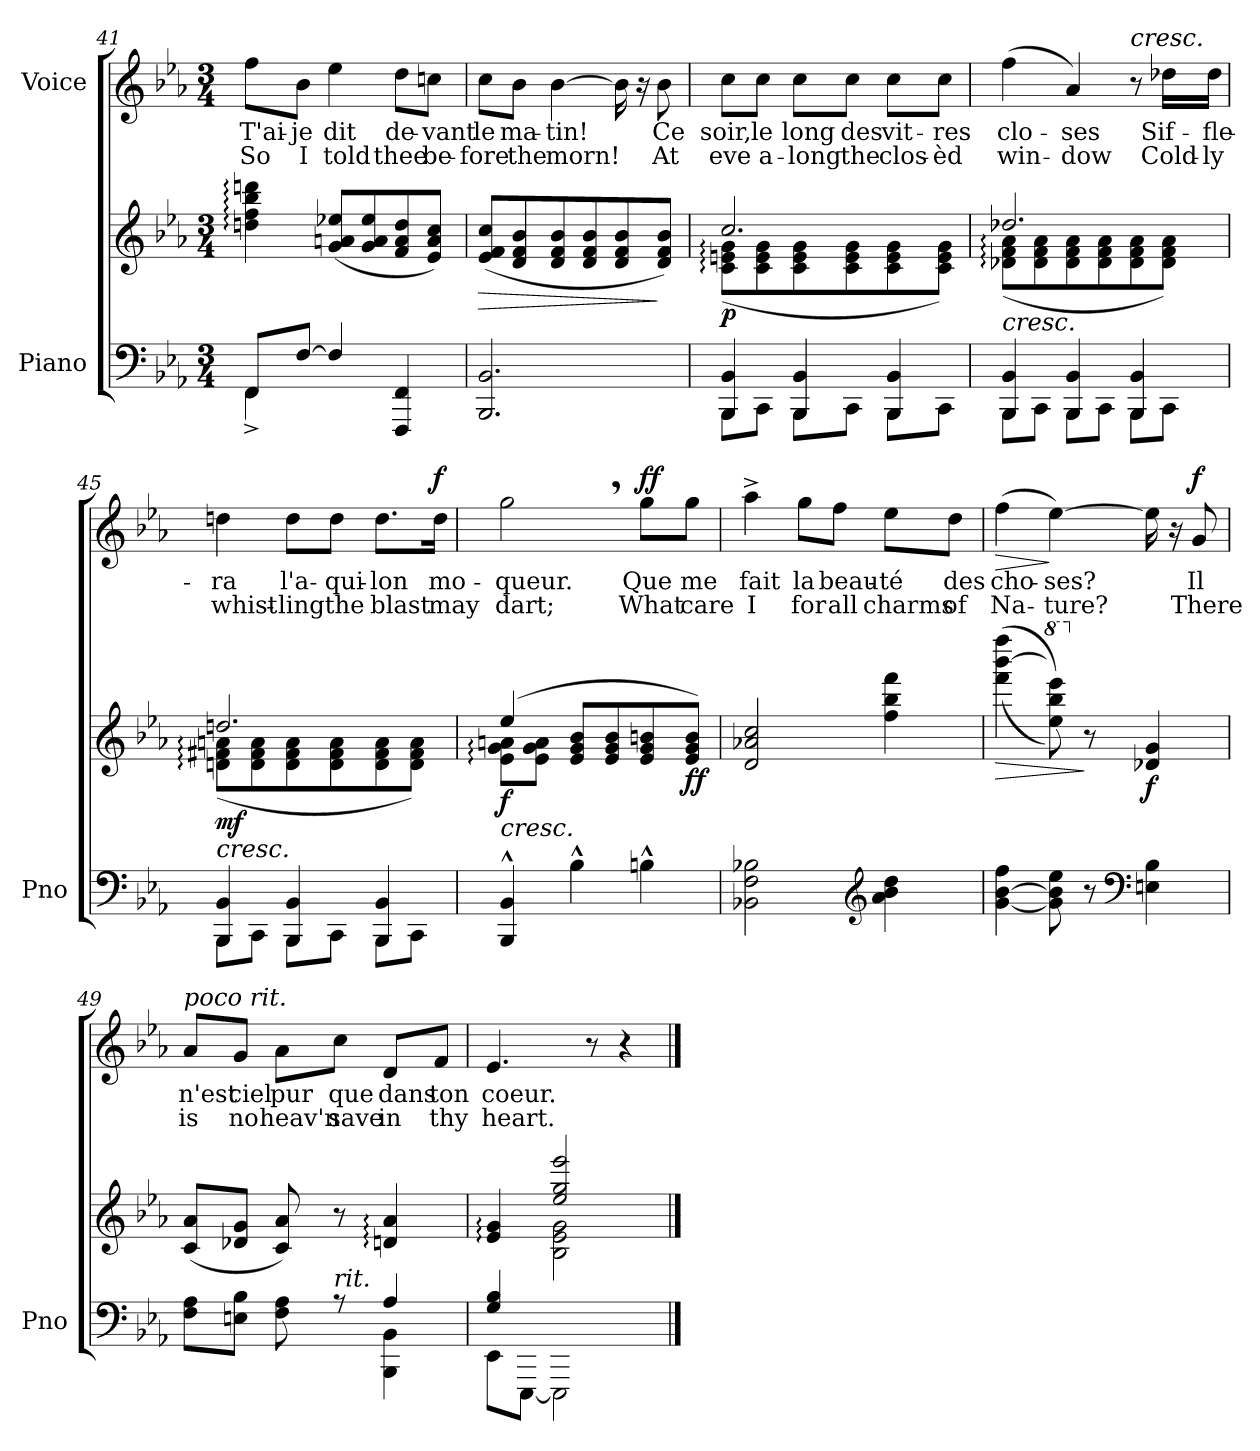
**kern	**kern	**dynam	**kern	**text	**text	**dynam
*part2	*part2	*part2	*part1	*part1	*part1	*part1
*staff3	*staff2	*staff2/3	*staff1	*staff1	*staff1	*staff1
*I"Piano	*	*	*I"Voice	*	*	*
*I'Pno	*	*	*	*	*	*
!!LO:PB:g=z
*clefF4	*clefG2	*	*clefG2	*	*	*
*k[b-e-a-]	*k[b-e-a-]	*	*k[b-e-a-]	*	*	*
*M3/4	*M3/4	*	*M3/4	*	*	*
=41	=41	=41	=41	=41	=41	=41
*^	*	*	*	*	*	*
!	!	!	!	!	!LO:LY:b	!LO:LY:b	!LO:DY:a
8FF/L	4FF^\	4ddn\: 4ff\: 4bb-\: 4dddn\:	.	8ff\L	T'ai-	So	other-dynamics
!	!	!	!	!	!LO:LY:b	!LO:LY:b	!
[8F/J	.	.	.	8b-\J	-je	I	.
!	!	!	!	!	!LO:LY:b	!LO:LY:b	!
4F/]	2ryy	(<8g/ 8an/ 8ee-X/L	.	4ee-\	dit	told	.
.	.	8g/ 8a/ 8ee-/	.	.	.	.	.
!	!	!	!	!	!LO:LY:b	!LO:LY:b	!
4FFF/ 4FF/	.	8f/ 8a/ 8dd/	.	8dd\L	de-	thee	.
!	!	!	!	!	!LO:LY:b	!LO:LY:b	!
.	.	8e-/ 8a/ 8cc/J)	.	8ccn\J	-vant	be-	.
*v	*v	*	*	*	*	*	*
=42	=42	=42	=42	=42	=42	=42
!	!	!LO:HP:b	!	!LO:LY:b	!LO:LY:b	!
2.BBB-/ 2.BB-/	(>8e-/ 8f/ 8cc/L	>	8cc\L	le	-fore	.
!	!	!	!	!LO:LY:b	!LO:LY:b	!
.	8d/ 8f/ 8b-/	.	8b-\J	ma-	the	.
!	!	!	!	!LO:LY:b	!LO:LY:b	!
.	8d/ 8f/ 8b-/	.	[4b-\	-tin!	morn!	.
.	8d/ 8f/ 8b-/	.	.	.	.	.
.	8d/ 8f/ 8b-/	.	16b-\]	.	.	.
.	.	.	16r	.	.	.
!	!	!	!	!LO:LY:b	!LO:LY:b	!
.	8d/ 8f/ 8b-/J)	]	8b-\	Ce	At	.
=43	=43	=43	=43	=43	=43	=43
*^	*^	*	*	*	*	*
!	!	!	!	!LO:DY:b	!	!LO:LY:b	!LO:LY:b	!
4BBB-/ 4BB-/	8BBB-\L	2.cc/	(>8c\: 8en\: 8g\:L	p	8cc\L	soir,	eve	.
!	!	!	!	!	!	!LO:LY:b	!LO:LY:b	!
.	8CC\J	.	8c\ 8e\ 8g\	.	8cc\J	le	a-	.
!	!	!	!	!	!	!LO:LY:b	!LO:LY:b	!
4BBB-/ 4BB-/	8BBB-\L	.	8c\ 8e\ 8g\	.	8cc\L	long	-long	.
!	!	!	!	!	!	!LO:LY:b	!LO:LY:b	!
.	8CC\J	.	8c\ 8e\ 8g\	.	8cc\J	des	the	.
!	!	!	!	!	!	!LO:LY:b	!LO:LY:b	!
4BBB-/ 4BB-/	8BBB-\L	.	8c\ 8e\ 8g\	.	8cc\L	vit-	clos-	.
!	!	!	!	!	!	!LO:LY:b	!LO:LY:b	!
.	8CC\J	.	8c\ 8e\ 8g\J)	.	8cc\J	-res	-èd	.
!!LO:LB:g=z
=44	=44	=44	=44	=44	=44	=44	=44	=44
!	!	!LO:TX:b:i:t=cresc.	!	!	!	!	!	!
!	!	!	!	!	!	!LO:LY:b	!LO:LY:b	!
4BBB-/ 4BB-/	8BBB-\L	2.dd-X/	(>8d-X\: 8f\: 8a-\:L	.	(>4ff\	clo-	win-	.
.	8CC\J	.	8d-\ 8f\ 8a-\	.	.	.	.	.
!	!	!	!	!	!	!LO:LY:b	!LO:LY:b	!
4BBB-/ 4BB-/	8BBB-\L	.	8d-\ 8f\ 8a-\	.	4a-/)	-ses	-dow	.
.	8CC\J	.	8d-\ 8f\ 8a-\	.	.	.	.	.
!	!	!	!	!	!LO:TX:a:i:t=cresc.	!	!	!
4BBB-/ 4BB-/	8BBB-\L	.	8d-\ 8f\ 8a-\	.	8r	.	.	.
!	!	!	!	!	!	!LO:LY:b	!LO:LY:b	!
.	8CC\J	.	8d-\ 8f\ 8a-\J)	.	16dd-X\LL	Sif-	Cold-	.
!	!	!	!	!	!	!LO:LY:b	!LO:LY:b	!
.	.	.	.	.	16dd-\JJ	-fle-	-ly	.
=45	=45	=45	=45	=45	=45	=45	=45	=45
!	!	!LO:TX:b:i:t=cresc.	!	!	!	!	!	!
!	!	!	!	!LO:DY:b	!	!LO:LY:b	!LO:LY:b	!
4BBB-/ 4BB-/	8BBB-\L	2.ddn/	(>8dn\: 8f#X\: 8an\:L	mf	4ddn\	-ra	whist-	.
.	8CC\J	.	8d\ 8f#\ 8a\	.	.	.	.	.
!	!	!	!	!	!	!LO:LY:b	!LO:LY:b	!
4BBB-/ 4BB-/	8BBB-\L	.	8d\ 8f#\ 8a\	.	8dd\L	l'a-	-ling	.
!	!	!	!	!	!	!LO:LY:b	!LO:LY:b	!
.	8CC\J	.	8d\ 8f#\ 8a\	.	8dd\J	-qui-	the	.
!	!	!	!	!	!	!LO:LY:b	!LO:LY:b	!
4BBB-/ 4BB-/	8BBB-\L	.	8d\ 8f#\ 8a\	.	8.dd\L	-lon	blast	.
.	8CC\J	.	8d\ 8f#\ 8a\J)	.	.	.	.	.
!	!	!	!	!	!	!LO:LY:b	!LO:LY:b	!LO:DY:a
.	.	.	.	.	16dd\Jk	mo-	may	f
*v	*v	*	*	*	*	*	*	*
=46	=46	=46	=46	=46	=46	=46	=46
!	!LO:TX:b:i:t=cresc.	!	!	!	!	!	!
!	!	!	!LO:DY:b	!	!LO:LY:b	!LO:LY:b	!
*	*	*	*	*^	*	*	*
4BBB-/^^ 4BB-/^^	(>4ee-/	8e-\: 8g\: 8an\:L	f	2gg,\	4reyy	-queur.	dart;	.
.	.	8e-\ 8g\ 8a\J	.	.	.	.	.	.
4B-^^\	8e-/ 8g/ 8b-/L	2ryy	.	.	8reyy	.	.	.
.	8e-/ 8g/ 8b-/	.	.	.	8reyy	.	.	.
!	!	!	!	!	!	!LO:LY:b	!LO:LY:b	!LO:DY:b
4Bn^^\	8e-/ 8g/ 8bn/	.	.	8gg\L	4reyy	Que	What	ff
!	!	!	!LO:DY:b	!	!	!LO:LY:b	!LO:LY:b	!
.	8e-/ 8g/ 8b/J)	.	ff	8gg\J	.	me	care	.
*	*v	*v	*	*	*	*	*	*
*	*	*	*v	*v	*	*	*
!!LO:LB:g=z
=47	=47	=47	=47	=47	=47	=47
!	!	!	!	!LO:LY:b	!LO:LY:b	!
2BB-X\ 2F\ 2B-X\	2d/ 2a-X/ 2cc/	.	4aa-^\	fait	I	.
!	!	!	!	!LO:LY:b	!LO:LY:b	!
.	.	.	8gg\L	la	for	.
!	!	!	!	!LO:LY:b	!LO:LY:b	!
.	.	.	8ff\J	beau-	all	.
*clefG2	*	*	*	*	*	*
!	!	!	!	!LO:LY:b	!LO:LY:b	!
4a-\ 4b-\ 4dd\	4ff\ 4bb-\ 4fff\	.	8ee-\L	-té	charms	.
!	!	!	!	!LO:LY:b	!LO:LY:b	!
.	.	.	8dd\J	des	of	.
=48	=48	=48	=48	=48	=48	=48
!	!	!LO:HP:b	!	!LO:LY:b	!LO:LY:b	!LO:HP:b
[4g\ [4b-\ 4ff\	(<(>4fff\ [4bbb-\ 4ffff\	>	(>4ff\	cho-	Na-	>
*	*8va	*	*	*	*	*
!	!	!	!	!LO:LY:b	!LO:LY:b	!
8g\] 8b-\] 8ee-\	8eee-\ 8bbb-\] 8eeee-\))	.	[4ee-\)	-ses?	-ture?	]
*	*X8va	*	*	*	*	*
8r	8r	]	.	.	.	.
*clefF4	*	*	*	*	*	*
!	!	!LO:DY:b	!	!	!	!
4En\ 4B-\	4d-X/ 4g/	f	16ee-\]	.	.	.
.	.	.	16r	.	.	.
!	!	!	!	!LO:LY:b	!LO:LY:b	!LO:DY:a
.	.	.	8g/	Il	There	f
=49	=49	=49	=49	=49	=49	=49
*^	*	*	*	*	*	*
!	!	!	!	!LO:TX:a:i:t=poco rit.	!	!	!
!	!	!	!	!	!LO:LY:b	!LO:LY:b	!
2rFyy	8F\ 8A-\L	(>8c/ 8a-/L	.	8a-/L	n'est	is	.
*	*	*	*	*MM75	*	*	*
!	!	!	!	!	!LO:LY:b	!LO:LY:b	!
.	8En\ 8B-\J	8d-X/ 8g/J	.	8g/J	ciel	no	.
!	!	!	!	!	!LO:LY:b	!LO:LY:b	!
.	8F\ 8A-\	8c/ 8a-/)	.	8a-\L	pur	heav'n	.
*	*	*	*	*MM70	*	*	*
!	!LO:TX:a:i:t=rit.	!	!	!	!	!	!
!	!	!	!	!	!LO:LY:b	!LO:LY:b	!
.	8rA	8r	.	8cc\J	que	save	.
!	!	!	!	!	!LO:LY:b	!LO:LY:b	!
4A-/	4BBB-\ 4BB-\	4dn/: 4a-/:	.	8d/L	dans	in	.
*	*	*	*	*MM65	*	*	*
!	!	!	!	!	!LO:LY:b	!LO:LY:b	!
.	.	.	.	8f/J	ton	thy	.
=50	=50	=50	=50	=50	=50	=50	=50
*	*	*^	*	*	*	*	*
!	!	!	!	!	!	!LO:LY:b	!LO:LY:b	!
4G/ 4B-/	8EE-\L	4e-/: 4g/:	4ryy	.	4.e-/	coeur.	heart.	.
.	[8EEE-\J	.	.	.	.	.	.	.
2ryy	2EEE-\]	2ee-/ 2gg/ 2eee-/	2B-\ 2e-\ 2g\	.	.	.	.	.
.	.	.	.	.	8r	.	.	.
.	.	.	.	.	4r	.	.	.
*v	*v	*	*	*	*	*	*	*
*	*v	*v	*	*	*	*	*
==	==	==	==	==	==	==
*-	*-	*-	*-	*-	*-	*-
